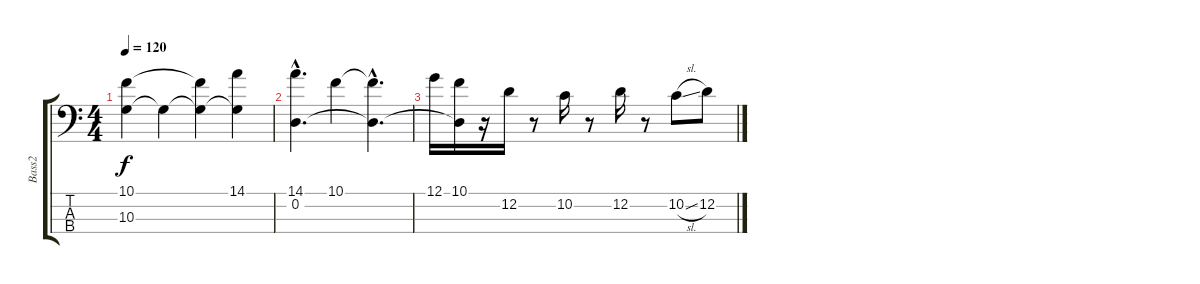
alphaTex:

\track ("Bass2" "Bass2") {instrument electricbassfinger}
\staff {score tabs}
\tuning (G2 D2 A1 E1) {hide}
\ts (4 4)
\tempo 120
\clef f4
\ks c
(10.1 10.3).4{dy f} 10.3{t}.4 (10.1{t} 10.3{t}).4 (14.1 10.3{t}).4 |
(14.1{hac} 0.2{hac}).4{d} 10.1.4 (10.1{hac t} 0.2{hac t}).4{d} |
12.1.16 (10.1 0.2{t}).16 r.16 12.2.16 r.8 10.2.16 r.8 12.2.16 r.8 10.2{sl}.8 12.2.8
